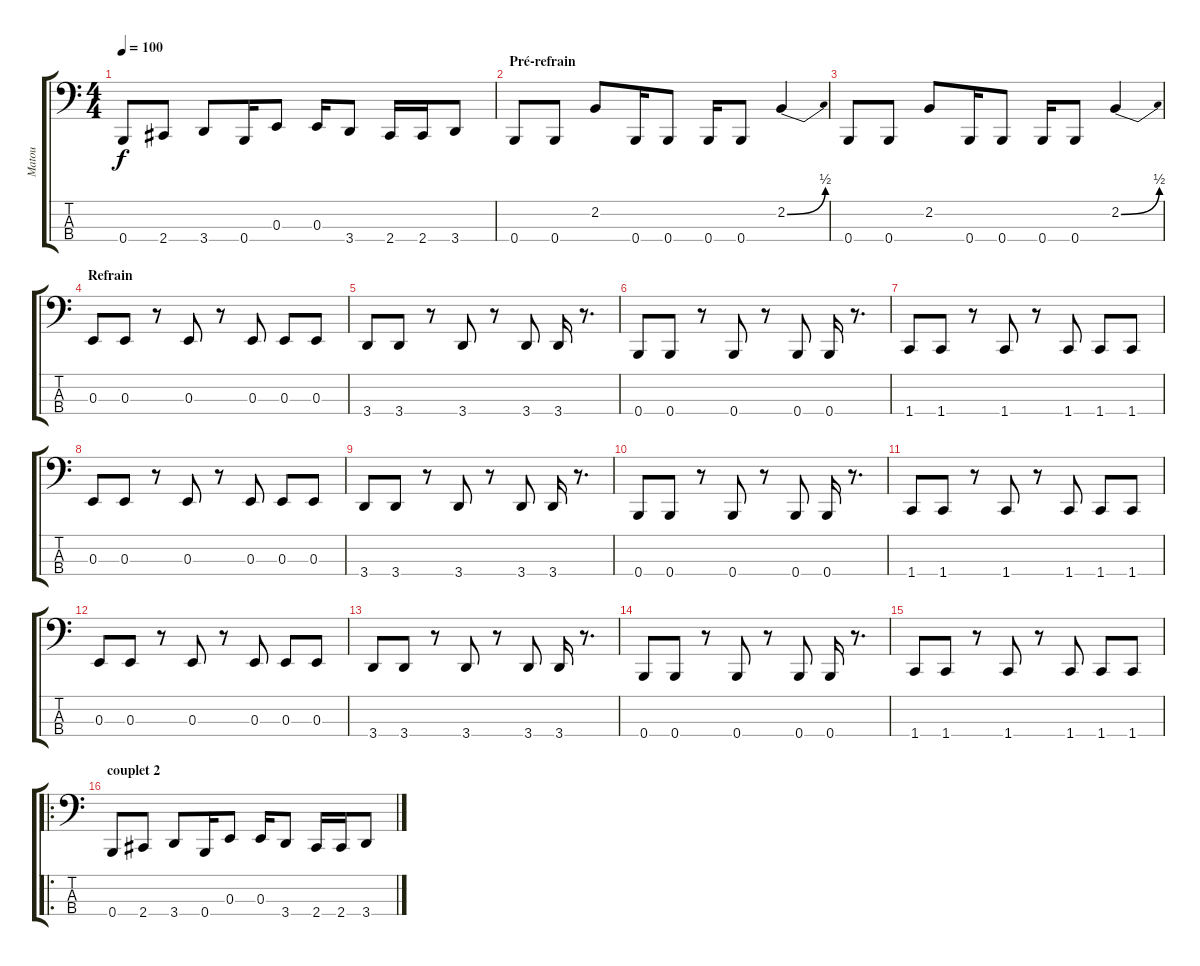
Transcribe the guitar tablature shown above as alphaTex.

\track ("Matou" "Matou") {instrument slapbass2}
\staff {score tabs}
\tuning (D2 A1 E1 B0) {hide}
\ts (4 4)
\tempo 100
\clef f4
\ks c
0.4.8{dy f} 2.4.8 3.4.8 0.4.16 0.3.8 0.3.16 3.4.8 2.4.16 2.4.16 3.4.8 |
\section ("" "Pré-refrain")
0.4.8 0.4.8 2.2.8 0.4.16 0.4.8 0.4.16 0.4.8 2.2{be (bend 0 0 60 2)}.4 |
0.4.8 0.4.8 2.2.8 0.4.16 0.4.8 0.4.16 0.4.8 2.2{be (bend 0 0 60 2)}.4 |
\section ("" "Refrain")
0.3.8 0.3.8 r.8 0.3.8 r.8 0.3.8 0.3.8 0.3.8 |
3.4.8 3.4.8 r.8 3.4.8 r.8 3.4.8 3.4.16 r.8{d} |
0.4.8 0.4.8 r.8 0.4.8 r.8 0.4.8 0.4.16 r.8{d} |
1.4.8 1.4.8 r.8 1.4.8 r.8 1.4.8 1.4.8 1.4.8 |
0.3.8 0.3.8 r.8 0.3.8 r.8 0.3.8 0.3.8 0.3.8 |
3.4.8 3.4.8 r.8 3.4.8 r.8 3.4.8 3.4.16 r.8{d} |
0.4.8 0.4.8 r.8 0.4.8 r.8 0.4.8 0.4.16 r.8{d} |
1.4.8 1.4.8 r.8 1.4.8 r.8 1.4.8 1.4.8 1.4.8 |
0.3.8 0.3.8 r.8 0.3.8 r.8 0.3.8 0.3.8 0.3.8 |
3.4.8 3.4.8 r.8 3.4.8 r.8 3.4.8 3.4.16 r.8{d} |
0.4.8 0.4.8 r.8 0.4.8 r.8 0.4.8 0.4.16 r.8{d} |
1.4.8 1.4.8 r.8 1.4.8 r.8 1.4.8 1.4.8 1.4.8 |
\ro
\section ("" "couplet 2")
0.4.8 2.4.8 3.4.8 0.4.16 0.3.8 0.3.16 3.4.8 2.4.16 2.4.16 3.4.8
